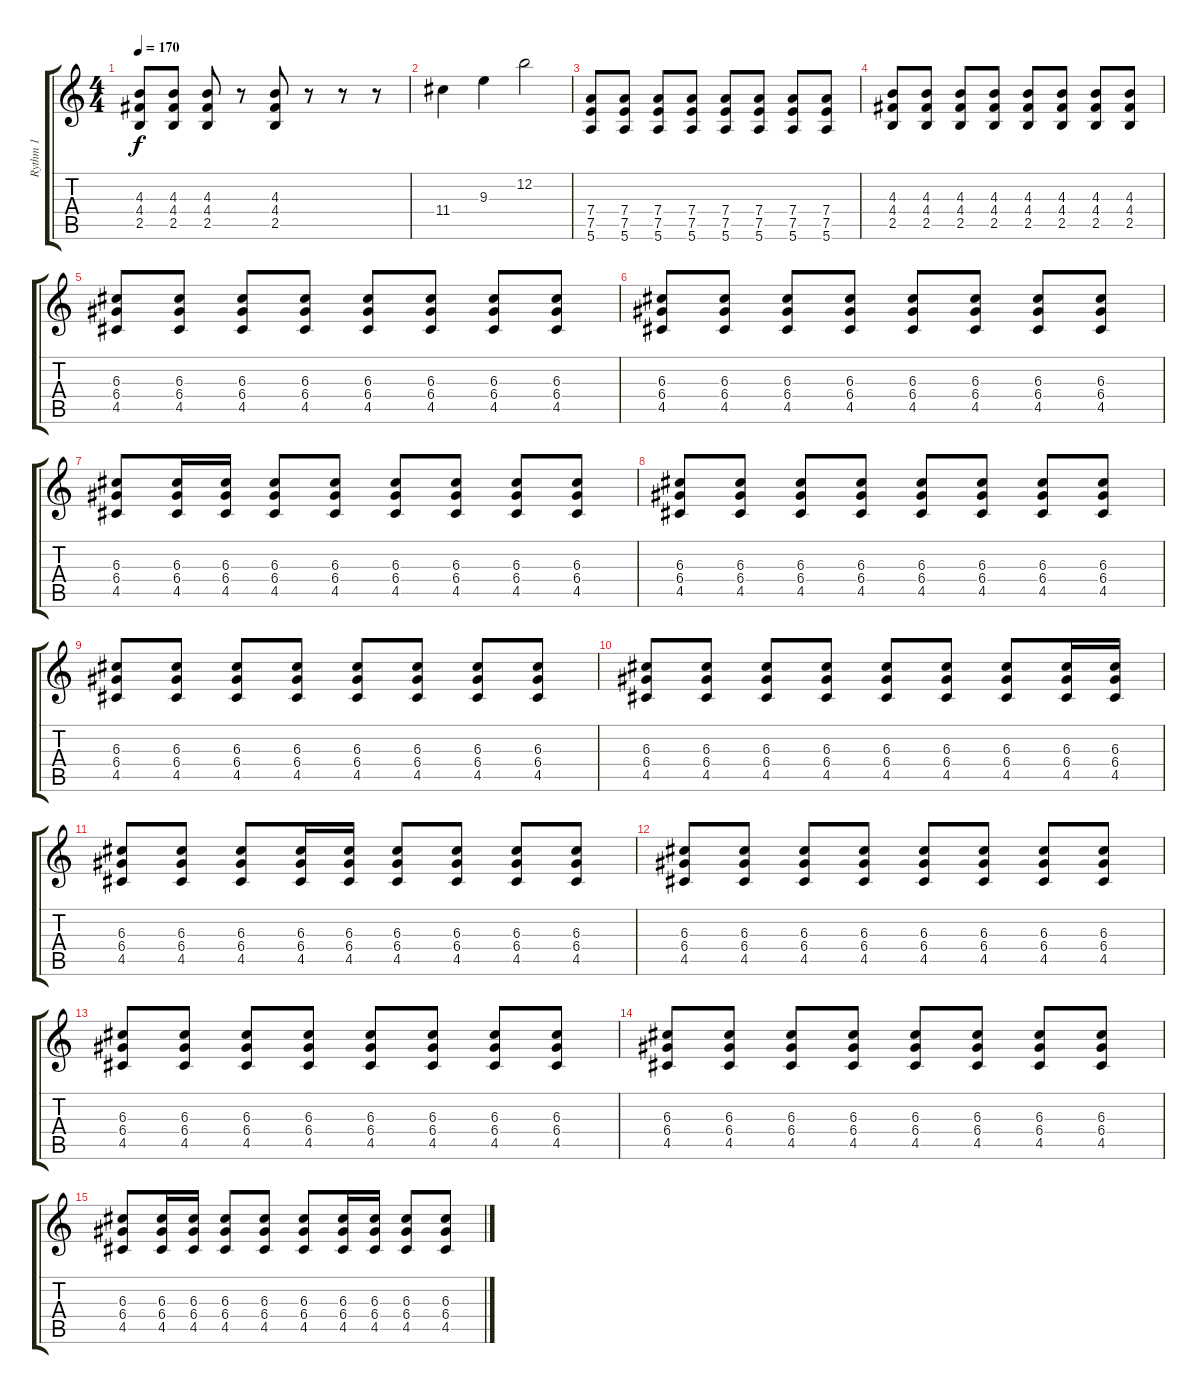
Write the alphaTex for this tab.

\track ("Rythm 1" "Rythm 1") {instrument distortionguitar}
\staff {score tabs}
\tuning (E4 B3 G3 D3 A2 E2) {hide}
\ts (4 4)
\tempo 170
\clef g2
\ks c
(4.3 4.4 2.5).8{dy f} (4.3 4.4 2.5).8 (4.3 4.4 2.5).8 r.8 (4.3 4.4 2.5).8 r.8 r.8 r.8 |
11.4.4 9.3.4 12.2.2 |
(7.4 7.5 5.6).8 (7.4 7.5 5.6).8 (7.4 7.5 5.6).8 (7.4 7.5 5.6).8 (7.4 7.5 5.6).8 (7.4 7.5 5.6).8 (7.4 7.5 5.6).8 (7.4 7.5 5.6).8 |
(4.3 4.4 2.5).8 (4.3 4.4 2.5).8 (4.3 4.4 2.5).8 (4.3 4.4 2.5).8 (4.3 4.4 2.5).8 (4.3 4.4 2.5).8 (4.3 4.4 2.5).8 (4.3 4.4 2.5).8 |
(6.3 6.4 4.5).8 (6.3 6.4 4.5).8 (6.3 6.4 4.5).8 (6.3 6.4 4.5).8 (6.3 6.4 4.5).8 (6.3 6.4 4.5).8 (6.3 6.4 4.5).8 (6.3 6.4 4.5).8 |
(6.3 6.4 4.5).8 (6.3 6.4 4.5).8 (6.3 6.4 4.5).8 (6.3 6.4 4.5).8 (6.3 6.4 4.5).8 (6.3 6.4 4.5).8 (6.3 6.4 4.5).8 (6.3 6.4 4.5).8 |
(6.3 6.4 4.5).8 (6.3 6.4 4.5).16 (6.3 6.4 4.5).16 (6.3 6.4 4.5).8 (6.3 6.4 4.5).8 (6.3 6.4 4.5).8 (6.3 6.4 4.5).8 (6.3 6.4 4.5).8 (6.3 6.4 4.5).8 |
(6.3 6.4 4.5).8 (6.3 6.4 4.5).8 (6.3 6.4 4.5).8 (6.3 6.4 4.5).8 (6.3 6.4 4.5).8 (6.3 6.4 4.5).8 (6.3 6.4 4.5).8 (6.3 6.4 4.5).8 |
(6.3 6.4 4.5).8 (6.3 6.4 4.5).8 (6.3 6.4 4.5).8 (6.3 6.4 4.5).8 (6.3 6.4 4.5).8 (6.3 6.4 4.5).8 (6.3 6.4 4.5).8 (6.3 6.4 4.5).8 |
(6.3 6.4 4.5).8 (6.3 6.4 4.5).8 (6.3 6.4 4.5).8 (6.3 6.4 4.5).8 (6.3 6.4 4.5).8 (6.3 6.4 4.5).8 (6.3 6.4 4.5).8 (6.3 6.4 4.5).16 (6.3 6.4 4.5).16 |
(6.3 6.4 4.5).8 (6.3 6.4 4.5).8 (6.3 6.4 4.5).8 (6.3 6.4 4.5).16 (6.3 6.4 4.5).16 (6.3 6.4 4.5).8 (6.3 6.4 4.5).8 (6.3 6.4 4.5).8 (6.3 6.4 4.5).8 |
(6.3 6.4 4.5).8 (6.3 6.4 4.5).8 (6.3 6.4 4.5).8 (6.3 6.4 4.5).8 (6.3 6.4 4.5).8 (6.3 6.4 4.5).8 (6.3 6.4 4.5).8 (6.3 6.4 4.5).8 |
(6.3 6.4 4.5).8 (6.3 6.4 4.5).8 (6.3 6.4 4.5).8 (6.3 6.4 4.5).8 (6.3 6.4 4.5).8 (6.3 6.4 4.5).8 (6.3 6.4 4.5).8 (6.3 6.4 4.5).8 |
(6.3 6.4 4.5).8 (6.3 6.4 4.5).8 (6.3 6.4 4.5).8 (6.3 6.4 4.5).8 (6.3 6.4 4.5).8 (6.3 6.4 4.5).8 (6.3 6.4 4.5).8 (6.3 6.4 4.5).8 |
(6.3 6.4 4.5).8 (6.3 6.4 4.5).16 (6.3 6.4 4.5).16 (6.3 6.4 4.5).8 (6.3 6.4 4.5).8 (6.3 6.4 4.5).8 (6.3 6.4 4.5).16 (6.3 6.4 4.5).16 (6.3 6.4 4.5).8 (6.3 6.4 4.5).8
